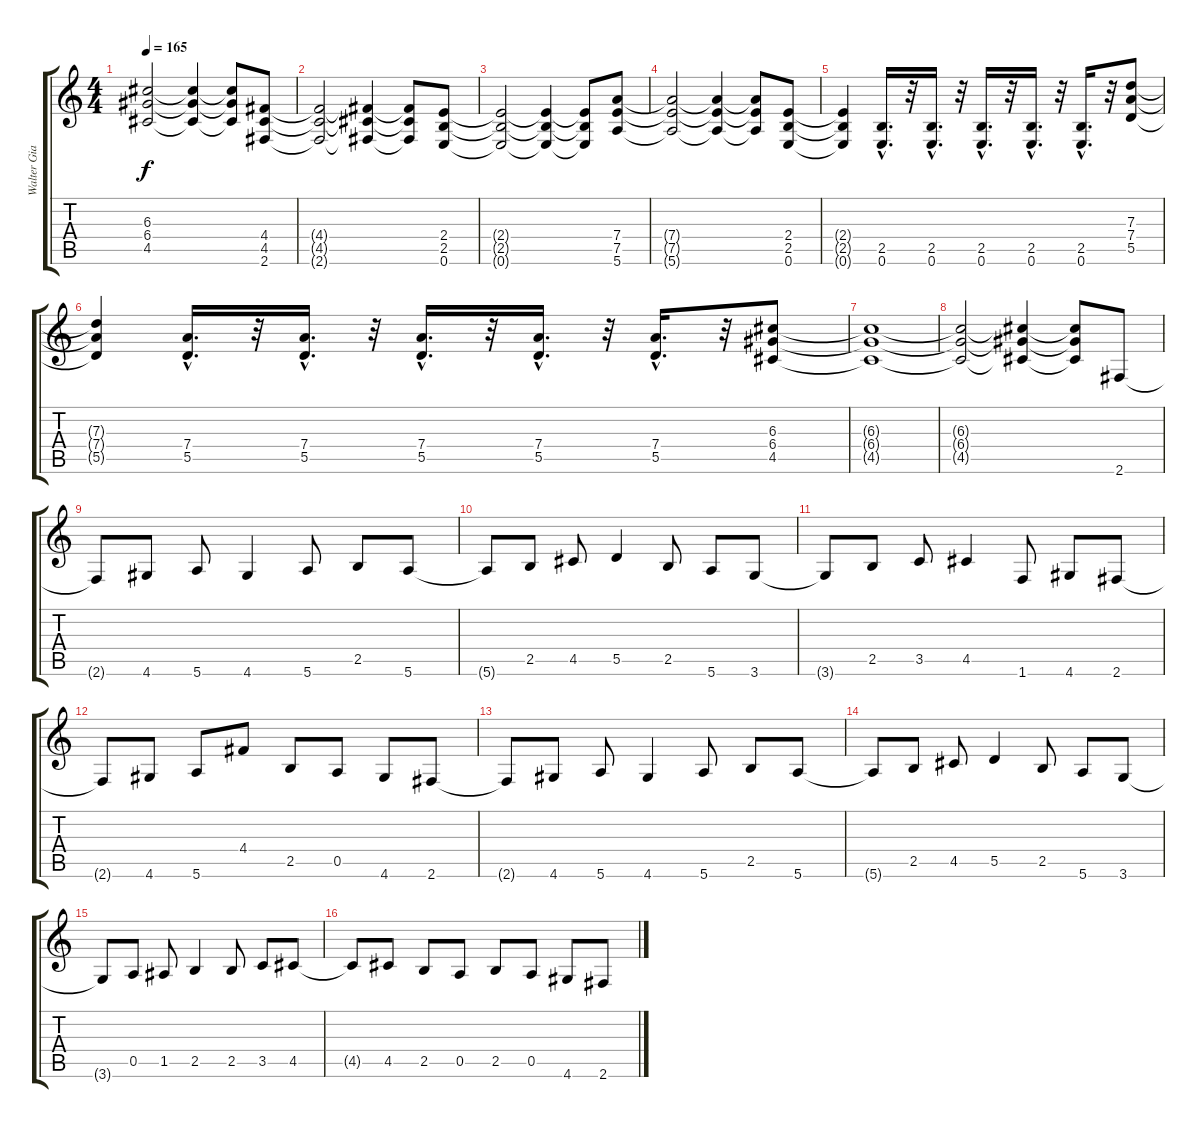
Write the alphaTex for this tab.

\track ("Walter Giardino-2" "Walter Gia") {instrument distortionguitar}
\staff {score tabs}
\tuning (E4 B3 G3 D3 A2 E2) {hide}
\ts (4 4)
\tempo 165
\clef g2
\ks c
(6.3{t} 6.4{t} 4.5{t}).2{dy f} (6.3{t} 6.4{t} 4.5{t}).4 (6.3{t} 6.4{t} 4.5{t}).8 (4.4 4.5 2.6).8 |
(4.4{t} 4.5{t} 2.6{t}).2 (4.4{t} 4.5{t} 2.6{t}).4 (4.4{t} 4.5{t} 2.6{t}).8 (2.4 2.5 0.6).8 |
(2.4{t} 2.5{t} 0.6{t}).2 (2.4{t} 2.5{t} 0.6{t}).4 (2.4{t} 2.5{t} 0.6{t}).8 (7.4 7.5 5.6).8 |
(7.4{t} 7.5{t} 5.6{t}).2 (7.4{t} 7.5{t} 5.6{t}).4 (7.4{t} 7.5{t} 5.6{t}).8 (2.4 2.5 0.6).8 |
(2.4{t} 2.5{t} 0.6{t}).4 (2.5{hac} 0.6{hac}).16{d} r.32 (2.5{hac} 0.6{hac}).16{d} r.32 (2.5{hac} 0.6{hac}).16{d} r.32 (2.5{hac} 0.6{hac}).16{d} r.32 (2.5{hac} 0.6{hac}).16{d} r.32 (7.3 7.4 5.5).8 |
(7.3{t} 7.4{t} 5.5{t}).4 (7.4{hac} 5.5{hac}).16{d} r.32 (7.4{hac} 5.5{hac}).16{d} r.32 (7.4{hac} 5.5{hac}).16{d} r.32 (7.4{hac} 5.5{hac}).16{d} r.32 (7.4{hac} 5.5{hac}).16{d} r.32 (6.3 6.4 4.5).8 |
(6.3{t} 6.4{t} 4.5{t}).1 |
(6.3{t} 6.4{t} 4.5{t}).2 (6.3{t} 6.4{t} 4.5{t}).4 (6.3{t} 6.4{t} 4.5{t}).8 2.6.8{volume 15} |
2.6{t}.8 4.6.8 5.6.8 4.6.4 5.6.8 2.5.8 5.6.8 |
5.6{t}.8 2.5.8 4.5.8 5.5.4 2.5.8 5.6.8 3.6.8 |
3.6{t}.8 2.5.8 3.5.8 4.5.4 1.6.8 4.6.8 2.6.8 |
2.6{t}.8 4.6.8 5.6.8 4.4.8 2.5.8 0.5.8 4.6.8 2.6.8 |
2.6{t}.8 4.6.8 5.6.8 4.6.4 5.6.8 2.5.8 5.6.8 |
5.6{t}.8 2.5.8 4.5.8 5.5.4 2.5.8 5.6.8 3.6.8 |
3.6{t}.8 0.5.8 1.5.8 2.5.4 2.5.8 3.5.8 4.5.8 |
4.5{t}.8 4.5.8 2.5.8 0.5.8 2.5.8 0.5.8 4.6.8 2.6.8
